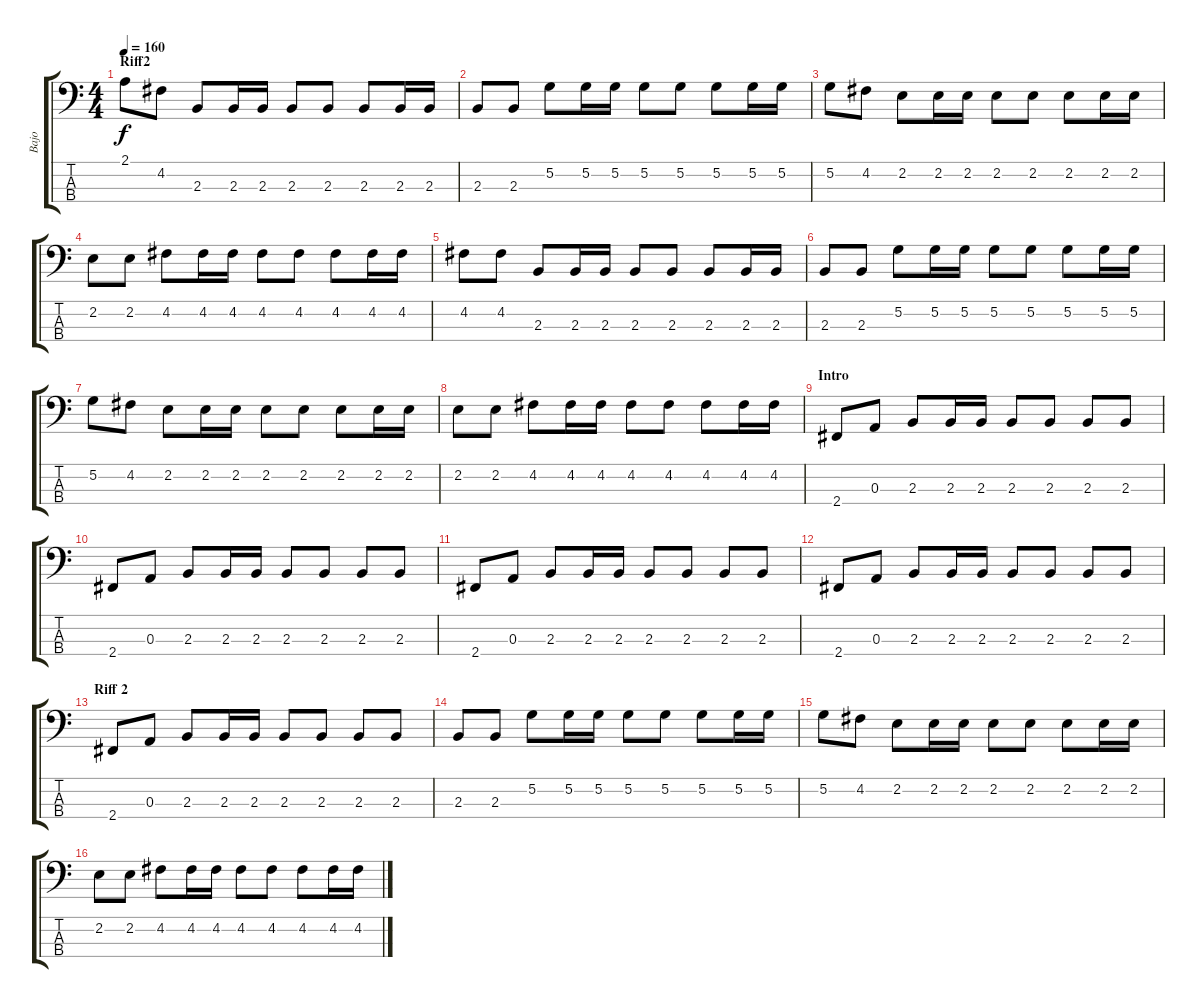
\track ("Bajo" "Bajo") {instrument electricbasspick}
\staff {score tabs}
\tuning (G2 D2 A1 E1) {hide}
\ts (4 4)
\section ("" "Riff2")
\tempo 160
\clef f4
\ks c
2.1.8{dy f} 4.2.8 2.3.8 2.3.16 2.3.16 2.3.8 2.3.8 2.3.8 2.3.16 2.3.16 |
2.3.8 2.3.8 5.2.8 5.2.16 5.2.16 5.2.8 5.2.8 5.2.8 5.2.16 5.2.16 |
5.2.8 4.2.8 2.2.8 2.2.16 2.2.16 2.2.8 2.2.8 2.2.8 2.2.16 2.2.16 |
2.2.8 2.2.8 4.2.8 4.2.16 4.2.16 4.2.8 4.2.8 4.2.8 4.2.16 4.2.16 |
4.2.8 4.2.8 2.3.8 2.3.16 2.3.16 2.3.8 2.3.8 2.3.8 2.3.16 2.3.16 |
2.3.8 2.3.8 5.2.8 5.2.16 5.2.16 5.2.8 5.2.8 5.2.8 5.2.16 5.2.16 |
5.2.8 4.2.8 2.2.8 2.2.16 2.2.16 2.2.8 2.2.8 2.2.8 2.2.16 2.2.16 |
2.2.8 2.2.8 4.2.8 4.2.16 4.2.16 4.2.8 4.2.8 4.2.8 4.2.16 4.2.16 |
\section ("" "Intro")
2.4.8 0.3.8 2.3.8 2.3.16 2.3.16 2.3.8 2.3.8 2.3.8 2.3.8 |
2.4.8 0.3.8 2.3.8 2.3.16 2.3.16 2.3.8 2.3.8 2.3.8 2.3.8 |
2.4.8 0.3.8 2.3.8 2.3.16 2.3.16 2.3.8 2.3.8 2.3.8 2.3.8 |
2.4.8 0.3.8 2.3.8 2.3.16 2.3.16 2.3.8 2.3.8 2.3.8 2.3.8 |
\section ("" "Riff 2")
2.4.8 0.3.8 2.3.8 2.3.16 2.3.16 2.3.8 2.3.8 2.3.8 2.3.8 |
2.3.8 2.3.8 5.2.8 5.2.16 5.2.16 5.2.8 5.2.8 5.2.8 5.2.16 5.2.16 |
5.2.8 4.2.8 2.2.8 2.2.16 2.2.16 2.2.8 2.2.8 2.2.8 2.2.16 2.2.16 |
2.2.8 2.2.8 4.2.8 4.2.16 4.2.16 4.2.8 4.2.8 4.2.8 4.2.16 4.2.16
